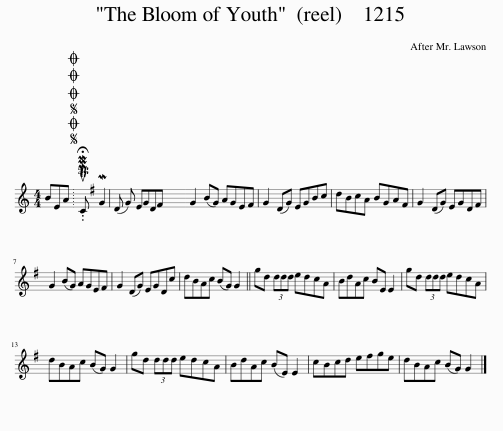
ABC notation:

X:1
L:1/8
M:4/4
I:linebreak $
K:C
V:1 treble
V:1
 BEA |SOSOOO .!fermata!PMTuC MG2 (D G) EGD^F | G2 (BG) AGE^F | G2 (DG) EGBc | dBcA BGA^F | %5
 G2 (DG) EGD^F |$ G2 (BG) AGE^F | G2 (DG) EGDc | dBAc (BG) G2 || gd (3ddd edcA | %10
 BdAc BE E2 | gd (3ddd edcA |$ dBAc (BG) G2 | gd (3ddd edcA | BdAc (BE) E2 | %15
 cBcd e^fge | dBAc (BG) G2 |] %17
